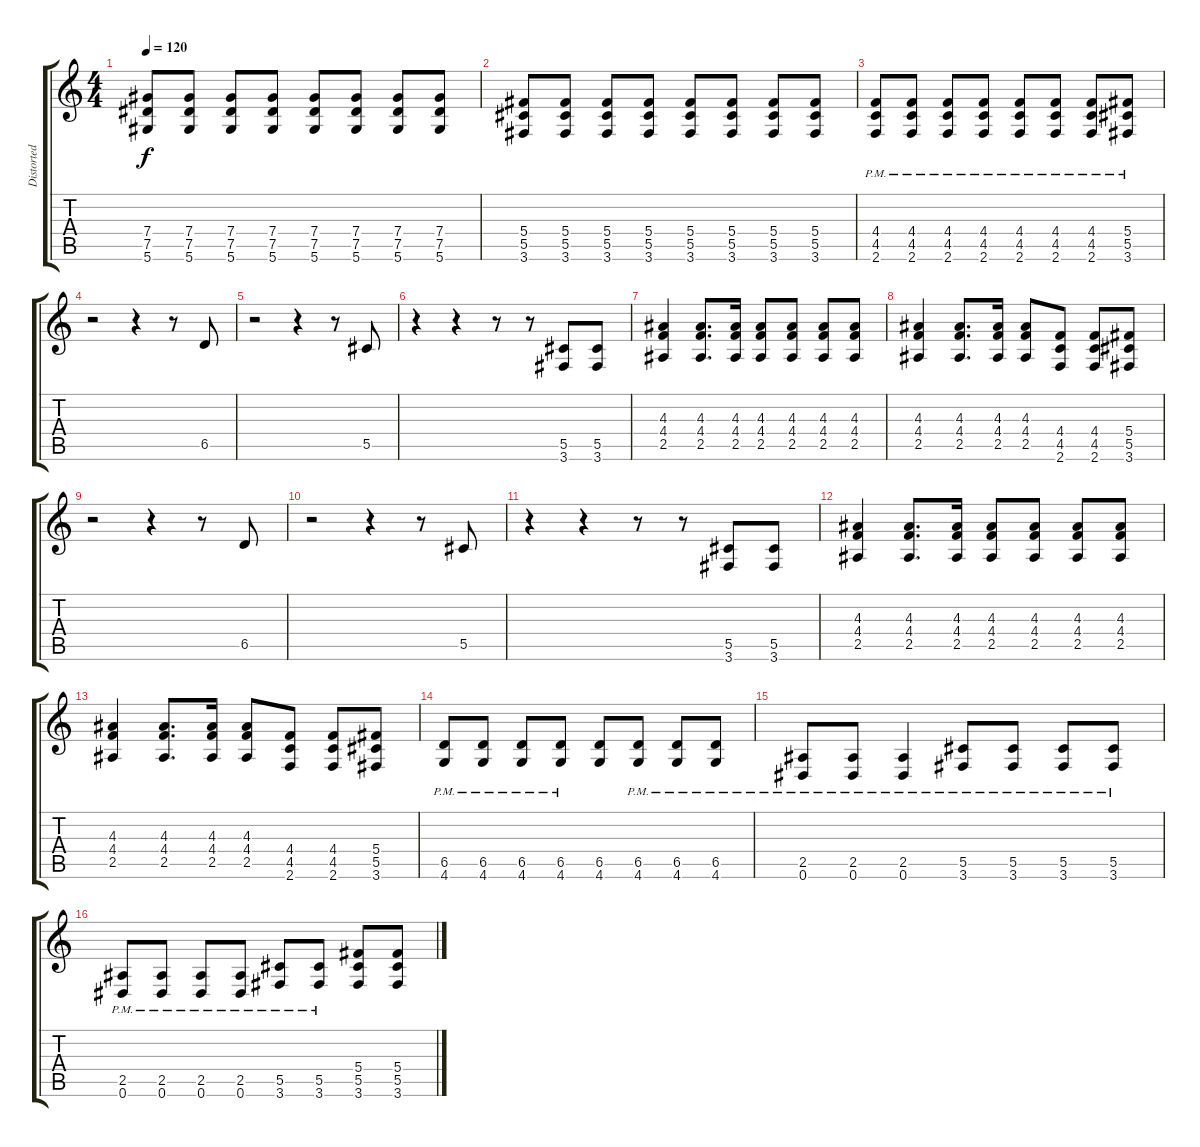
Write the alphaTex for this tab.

\track ("Distorted Guitar" "Distorted ") {instrument overdrivenguitar}
\staff {score tabs}
\tuning (Eb4 Bb3 Gb3 Db3 Ab2 Eb2) {hide}
\ts (4 4)
\tempo 120
\clef g2
\ks c
(7.4 7.5 5.6).8{dy f} (7.4 7.5 5.6).8 (7.4 7.5 5.6).8 (7.4 7.5 5.6).8 (7.4 7.5 5.6).8 (7.4 7.5 5.6).8 (7.4 7.5 5.6).8 (7.4 7.5 5.6).8 |
(5.4 5.5 3.6).8 (5.4 5.5 3.6).8 (5.4 5.5 3.6).8 (5.4 5.5 3.6).8 (5.4 5.5 3.6).8 (5.4 5.5 3.6).8 (5.4 5.5 3.6).8 (5.4 5.5 3.6).8 |
(4.4{pm} 4.5{pm} 2.6{pm}).8 (4.4{pm} 4.5{pm} 2.6{pm}).8 (4.4{pm} 4.5{pm} 2.6{pm}).8 (4.4{pm} 4.5{pm} 2.6{pm}).8 (4.4{pm} 4.5{pm} 2.6{pm}).8 (4.4{pm} 4.5{pm} 2.6{pm}).8 (4.4{pm} 4.5{pm} 2.6{pm}).8 (5.4{pm} 5.5{pm} 3.6{pm}).8 |
r.2{instrument electricguitarclean} r.4 r.8 6.5.8 |
r.2{instrument electricguitarclean} r.4 r.8 5.5.8 |
r.4{instrument overdrivenguitar} r.4 r.8 r.8 (5.5 3.6).8 (5.5 3.6).8 |
(4.3 4.4 2.5).4{instrument distortionguitar} (4.3 4.4 2.5).8{d} (4.3 4.4 2.5).16 (4.3 4.4 2.5).8 (4.3 4.4 2.5).8 (4.3 4.4 2.5).8 (4.3 4.4 2.5).8 |
(4.3 4.4 2.5).4 (4.3 4.4 2.5).8{d} (4.3 4.4 2.5).16 (4.3 4.4 2.5).8 (4.4 4.5 2.6).8 (4.4 4.5 2.6).8 (5.4 5.5 3.6).8 |
r.2{instrument electricguitarclean} r.4 r.8 6.5.8 |
r.2{instrument electricguitarclean} r.4 r.8 5.5.8 |
r.4{instrument overdrivenguitar} r.4 r.8 r.8 (5.5 3.6).8 (5.5 3.6).8 |
(4.3 4.4 2.5).4{instrument distortionguitar} (4.3 4.4 2.5).8{d} (4.3 4.4 2.5).16 (4.3 4.4 2.5).8 (4.3 4.4 2.5).8 (4.3 4.4 2.5).8 (4.3 4.4 2.5).8 |
(4.3 4.4 2.5).4 (4.3 4.4 2.5).8{d} (4.3 4.4 2.5).16 (4.3 4.4 2.5).8 (4.4 4.5 2.6).8 (4.4 4.5 2.6).8 (5.4 5.5 3.6).8 |
(6.5{pm} 4.6{pm}).8 (6.5{pm} 4.6{pm}).8 (6.5{pm} 4.6{pm}).8 (6.5{pm} 4.6{pm}).8 (6.5 4.6).8 (6.5{pm} 4.6{pm}).8 (6.5{pm} 4.6{pm}).8 (6.5{pm} 4.6{pm}).8 |
(2.5{pm} 0.6{pm}).8 (2.5{pm} 0.6{pm}).8 (2.5{pm} 0.6{pm}).4 (5.5{pm} 3.6{pm}).8 (5.5{pm} 3.6{pm}).8 (5.5{pm} 3.6{pm}).8 (5.5{pm} 3.6{pm}).8 |
(2.5{pm} 0.6{pm}).8 (2.5{pm} 0.6{pm}).8 (2.5{pm} 0.6{pm}).8 (2.5{pm} 0.6{pm}).8 (5.5{pm} 3.6{pm}).8 (5.5{pm} 3.6{pm}).8 (5.4 5.5 3.6).8 (5.4 5.5 3.6).8
